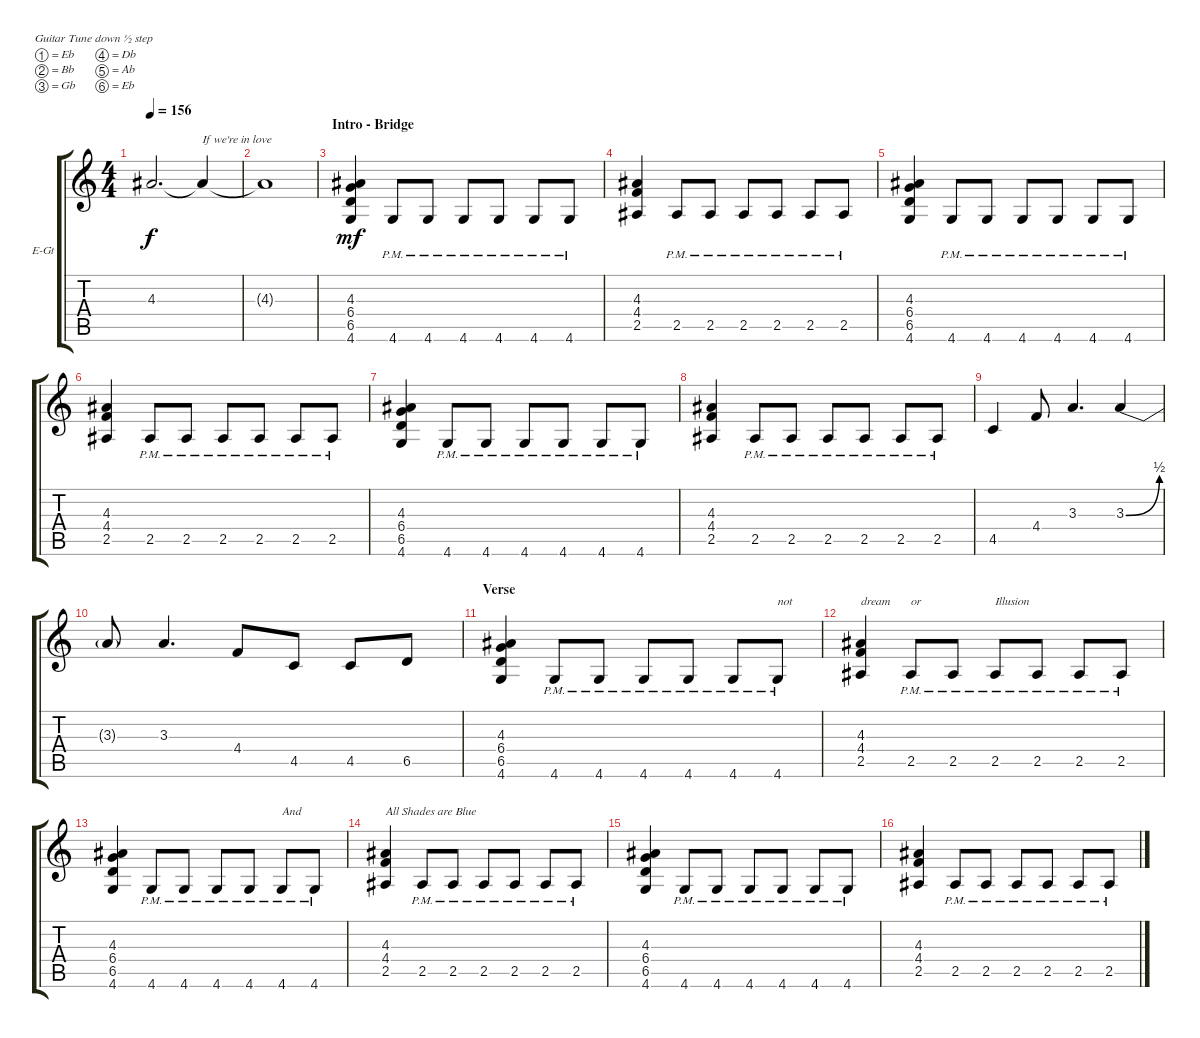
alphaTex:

\defaultSystemsLayout 4
\bracketExtendMode groupsimilarinstruments
\firstSystemTrackNameOrientation horizontal
\otherSystemsTrackNameOrientation horizontal
\track ("Electric Guitar" "E-Gt") {instrument electricguitarclean}
\staff {score tabs}
\tuning (Eb4 Bb3 Gb3 Db3 Ab2 Eb2)
\ts (4 4)
\tempo 156
\clef g2
\ks c
4.3.2{d dy f} 4.3{t}.4{txt "If we're in love"} |
4.3{t}.1 |
\section ("" "Intro - Bridge")
(4.6 6.5 6.4 4.3).4{dy mf} 4.6{pm}.8 4.6{pm}.8 4.6{pm}.8 4.6{pm}.8 4.6{pm}.8 4.6{pm}.8 |
(2.5 4.4 4.3).4 2.5{pm}.8 2.5{pm}.8 2.5{pm}.8 2.5{pm}.8 2.5{pm}.8 2.5{pm}.8 |
(4.6 6.5 6.4 4.3).4 4.6{pm}.8 4.6{pm}.8 4.6{pm}.8 4.6{pm}.8 4.6{pm}.8 4.6{pm}.8 |
(2.5 4.4 4.3).4 2.5{pm}.8 2.5{pm}.8 2.5{pm}.8 2.5{pm}.8 2.5{pm}.8 2.5{pm}.8 |
(4.6 6.5 6.4 4.3).4 4.6{pm}.8 4.6{pm}.8 4.6{pm}.8 4.6{pm}.8 4.6{pm}.8 4.6{pm}.8 |
(2.5 4.4 4.3).4 2.5{pm}.8 2.5{pm}.8 2.5{pm}.8 2.5{pm}.8 2.5{pm}.8 2.5{pm}.8 |
4.5.4 4.4.8 3.3.4{d} 3.3{be (bend 0 0 16.2 2)}.4 |
3.3{t}.8 3.3.4{d} 4.4.8 4.5.8 4.5.8 6.5.8 |
\section ("" "Verse")
(4.6 6.5 6.4 4.3).4 4.6{pm}.8 4.6{pm}.8 4.6{pm}.8 4.6{pm}.8 4.6{pm}.8 4.6{pm}.8{txt "not"} |
(2.5 4.4 4.3).4{txt "dream"} 2.5{pm}.8{txt "or"} 2.5{pm}.8 2.5{pm}.8{txt "Illusion"} 2.5{pm}.8 2.5{pm}.8 2.5{pm}.8 |
(4.6 6.5 6.4 4.3).4 4.6{pm}.8 4.6{pm}.8 4.6{pm}.8 4.6{pm}.8 4.6{pm}.8{txt "And"} 4.6{pm}.8 |
(2.5 4.4 4.3).4{txt "All Shades are Blue"} 2.5{pm}.8 2.5{pm}.8 2.5{pm}.8 2.5{pm}.8 2.5{pm}.8 2.5{pm}.8 |
(4.6 6.5 6.4 4.3).4 4.6{pm}.8 4.6{pm}.8 4.6{pm}.8 4.6{pm}.8 4.6{pm}.8 4.6{pm}.8 |
(2.5 4.4 4.3).4 2.5{pm}.8 2.5{pm}.8 2.5{pm}.8 2.5{pm}.8 2.5{pm}.8 2.5{pm}.8
